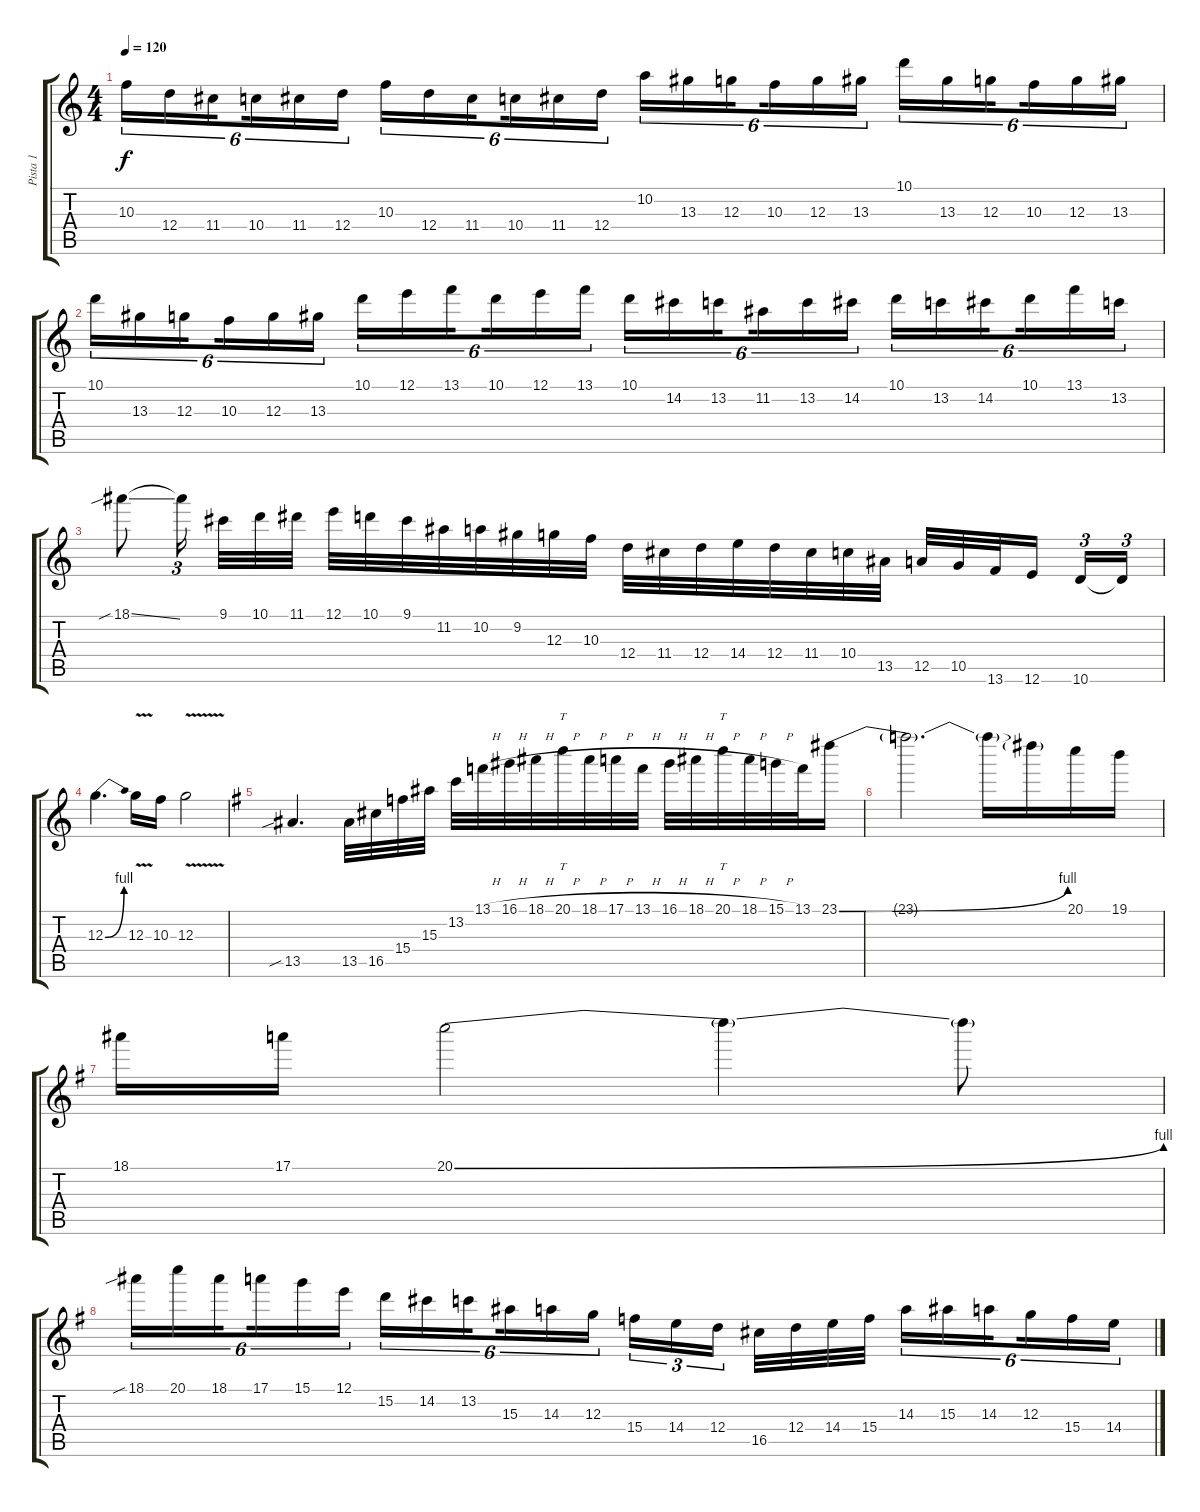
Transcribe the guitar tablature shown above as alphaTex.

\track ("Pista 1" "Pista 1") {instrument distortionguitar}
\staff {score tabs}
\tuning (E4 B3 G3 D3 A2 E2) {hide}
\ts (4 4)
\tempo 120
\clef g2
\ks c
10.3.16{tu (6 4) dy f} 12.4.16{tu (6 4)} 11.4.16{tu (6 4) beam splitsecondary} 10.4.16{tu (6 4)} 11.4.16{tu (6 4)} 12.4.16{tu (6 4)} 10.3.16{tu (6 4)} 12.4.16{tu (6 4)} 11.4.16{tu (6 4) beam splitsecondary} 10.4.16{tu (6 4)} 11.4.16{tu (6 4)} 12.4.16{tu (6 4)} 10.2.16{tu (6 4)} 13.3.16{tu (6 4)} 12.3.16{tu (6 4) beam splitsecondary} 10.3.16{tu (6 4)} 12.3.16{tu (6 4)} 13.3.16{tu (6 4)} 10.1.16{tu (6 4)} 13.3.16{tu (6 4)} 12.3.16{tu (6 4) beam splitsecondary} 10.3.16{tu (6 4)} 12.3.16{tu (6 4)} 13.3.16{tu (6 4)} |
10.1.16{tu (6 4)} 13.3.16{tu (6 4)} 12.3.16{tu (6 4) beam splitsecondary} 10.3.16{tu (6 4)} 12.3.16{tu (6 4)} 13.3.16{tu (6 4)} 10.1.16{tu (6 4)} 12.1.16{tu (6 4)} 13.1.16{tu (6 4) beam splitsecondary} 10.1.16{tu (6 4)} 12.1.16{tu (6 4)} 13.1.16{tu (6 4)} 10.1.16{tu (6 4)} 14.2.16{tu (6 4)} 13.2.16{tu (6 4) beam splitsecondary} 11.2.16{tu (6 4)} 13.2.16{tu (6 4)} 14.2.16{tu (6 4)} 10.1.16{tu (6 4)} 13.2.16{tu (6 4)} 14.2.16{tu (6 4) beam splitsecondary} 10.1.16{tu (6 4)} 13.1.16{tu (6 4)} 13.2.16{tu (6 4)} |
18.1{sib ss}.8 18.1{t}.16{tu (3 2) beam splitsecondary} 9.1.32 10.1.32 11.1.32 12.1.32 10.1.32 9.1.32 11.2.32 10.2.32 9.2.32 12.3.32 10.3.32 12.4.32 11.4.32 12.4.32 14.4.32 12.4.32 11.4.32 10.4.32 13.5.32 12.5.32 10.5.32 13.6.32 12.6.16{beam splitsecondary} 10.6.16{tu (3 2)} 10.6{t}.16{tu (3 2)} |
12.3{be (bend 0 0 60 4)}.4{d} 12.3{v}.16 10.3.16 12.3{v}.2 |
\ks g
13.5{sib}.4{d} 13.5.32 16.5.32 15.4.32 15.3.32 13.2.32 13.1{h}.32 16.1{h}.32 18.1{h}.32 20.1{h}.32{tt} 18.1{h}.32 17.1{h}.32 13.1{h}.32 16.1{h}.32 18.1{h}.32 20.1{h}.32{tt} 18.1{h}.32 15.1{h}.32 13.1.32 23.1{be (bend 0 0 60 4)}.16 |
23.1{t}.2{d} 23.1{t}.16 23.1{t}.16 20.1.16 19.1.16 |
18.1.16 17.1.16 20.1{be (bend 0 0 60 4)}.2 20.1{t}.4 20.1{t}.8 |
18.1{sib}.16{tu (6 4)} 20.1.16{tu (6 4)} 18.1.16{tu (6 4) beam splitsecondary} 17.1.16{tu (6 4)} 15.1.16{tu (6 4)} 12.1.16{tu (6 4)} 15.2.16{tu (6 4)} 14.2.16{tu (6 4)} 13.2.16{tu (6 4) beam splitsecondary} 15.3.16{tu (6 4)} 14.3.16{tu (6 4)} 12.3.16{tu (6 4)} 15.4.16{tu (3 2)} 14.4.16{tu (3 2)} 12.4.16{tu (3 2) beam splitsecondary} 16.5.32 12.4.32 14.4.32 15.4.32 14.3.16{tu (6 4)} 15.3.16{tu (6 4)} 14.3.16{tu (6 4) beam splitsecondary} 12.3.16{tu (6 4)} 15.4.16{tu (6 4)} 14.4.16{tu (6 4)}
